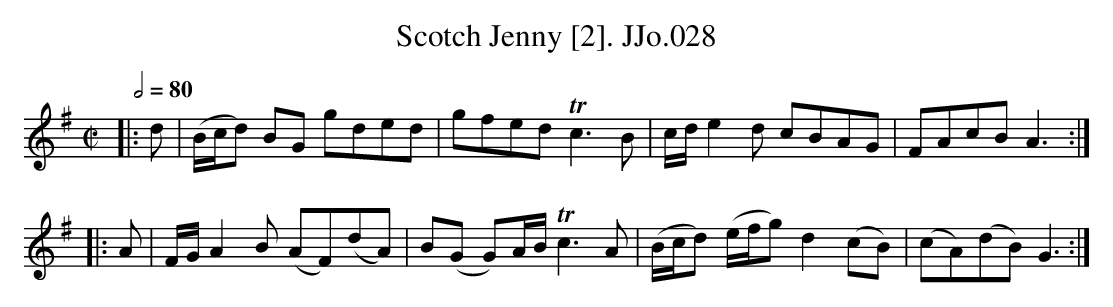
X:1
T:Scotch Jenny [2]. JJo.028
M:C|
L:1/8
Q:1/2=80
K:G
|:d|(B/c/d) BG gded|gfed Tc3B|c/d/e2d cBAG|FAcBA3:|
|:A|F/G/A2B (AF)(dA)|B(G G)A/B/Tc3A|(B/c/d) (e/f/g)d2(cB)|(cA)(dB)G3:|
